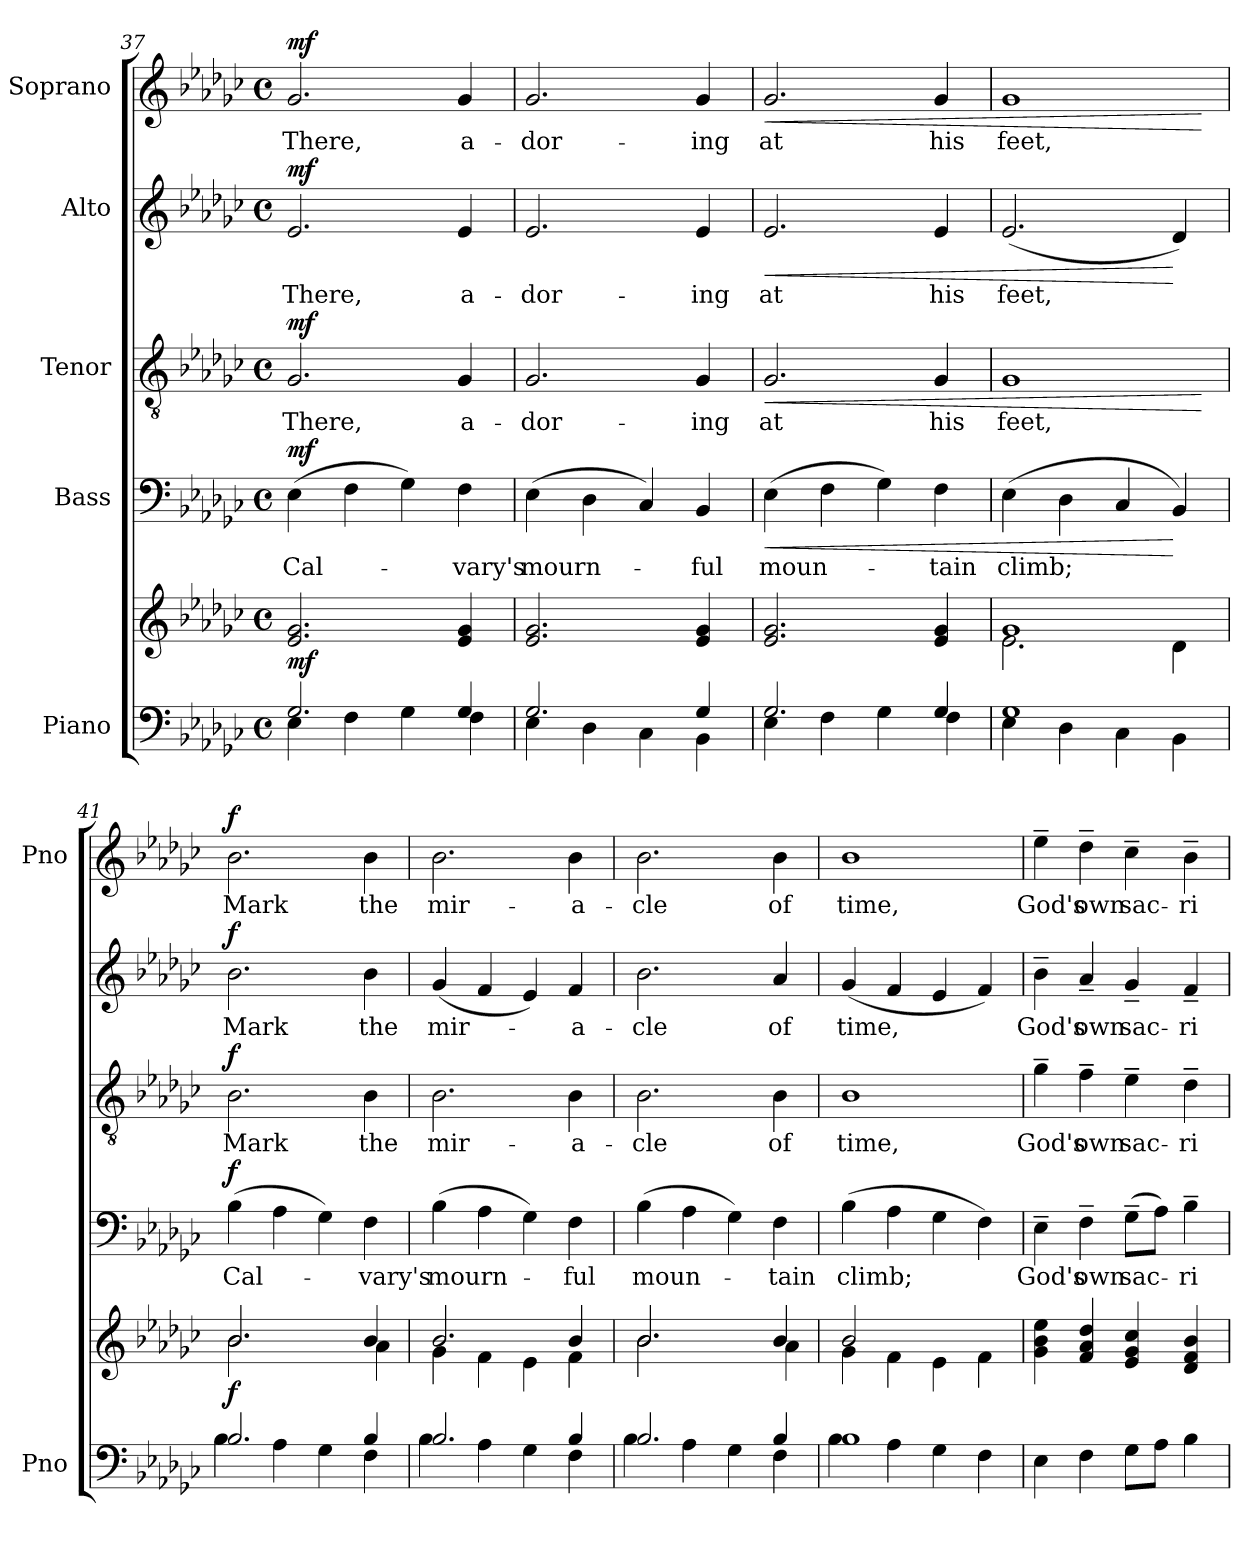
**kern	**kern	**dynam	**kern	**text	**dynam	**kern	**text	**dynam	**kern	**text	**dynam	**kern	**text	**dynam
*part5	*part5	*part5	*part4	*part4	*part4	*part3	*part3	*part3	*part2	*part2	*part2	*part1	*part1	*part1
*staff6	*staff5	*staff5/6	*staff4	*staff4	*staff4	*staff3	*staff3	*staff3	*staff2	*staff2	*staff2	*staff1	*staff1	*staff1
*I"Piano	*	*	*I"Bass	*	*	*I"Tenor	*	*	*I"Alto	*	*	*I"Soprano	*	*
*I'Pno	*	*	*	*	*	*	*	*	*	*	*	*I'Pno	*	*
!!LO:LB:g=z
*clefF4	*clefG2	*	*clefF4	*	*	*clefGv2	*	*	*clefG2	*	*	*clefG2	*	*
*k[b-e-a-d-g-c-]	*k[b-e-a-d-g-c-]	*	*k[b-e-a-d-g-c-]	*	*	*k[b-e-a-d-g-c-]	*	*	*k[b-e-a-d-g-c-]	*	*	*k[b-e-a-d-g-c-]	*	*
*e-:	*e-:	*	*e-:	*	*	*e-:	*	*	*e-:	*	*	*e-:	*	*
*M4/4	*M4/4	*	*M4/4	*	*	*M4/4	*	*	*M4/4	*	*	*M4/4	*	*
*met(c)	*met(c)	*	*met(c)	*	*	*met(c)	*	*	*met(c)	*	*	*met(c)	*	*
=37	=37	=37	=37	=37	=37	=37	=37	=37	=37	=37	=37	=37	=37	=37
*^	*	*	*	*	*	*	*	*	*	*	*	*	*	*
!	!	!	!LO:DY:a=2	!	!	!LO:DY:a	!	!	!LO:DY:a	!	!	!LO:DY:a	!	!	!LO:DY:a
2.G-/	4E-\	2.e-/ 2.g-/	mf	(4E-\	Cal-	mf	2.G-/	There,	mf	2.e-/	There,	mf	2.g-/	There,	mf
.	4F\	.	.	4F\	.	.	.	.	.	.	.	.	.	.	.
.	4G-\	.	.	4G-\)	.	.	.	.	.	.	.	.	.	.	.
4G-/	4F\	4e-/ 4g-/	.	4F\	-vary's	.	4G-/	a-	.	4e-/	a-	.	4g-/	a-	.
=38	=38	=38	=38	=38	=38	=38	=38	=38	=38	=38	=38	=38	=38	=38	=38
2.G-/	4E-\	2.e-/ 2.g-/	.	(4E-\	mourn-	.	2.G-/	-dor-	.	2.e-/	-dor-	.	2.g-/	-dor-	.
.	4D-\	.	.	4D-\	.	.	.	.	.	.	.	.	.	.	.
.	4C-\	.	.	4C-/)	.	.	.	.	.	.	.	.	.	.	.
4G-/	4BB-\	4e-/ 4g-/	.	4BB-/	-ful	.	4G-/	-ing	.	4e-/	-ing	.	4g-/	-ing	.
=39	=39	=39	=39	=39	=39	=39	=39	=39	=39	=39	=39	=39	=39	=39	=39
!	!	!	!	!	!	!LO:HP:b	!	!	!LO:HP:b	!	!	!LO:HP:b	!	!	!LO:HP:b
2.G-/	4E-\	2.e-/ 2.g-/	.	(4E-\	moun-	<	2.G-/	at	<	2.e-/	at	<	2.g-/	at	<
.	4F\	.	.	4F\	.	.	.	.	.	.	.	.	.	.	.
.	4G-\	.	.	4G-\)	.	.	.	.	.	.	.	.	.	.	.
4G-/	4F\	4e-/ 4g-/	.	4F\	-tain	.	4G-/	his	.	4e-/	his	.	4g-/	his	.
=40	=40	=40	=40	=40	=40	=40	=40	=40	=40	=40	=40	=40	=40	=40	=40
*	*	*^	*	*	*	*	*	*	*	*	*	*	*	*	*
1G-	4E-\	1g-	2.e-\	.	(4E-\	climb;	.	1G-	feet,	.	(2.e-/	feet,	.	1g-	feet,	.
.	4D-\	.	.	.	4D-\	.	.	.	.	.	.	.	.	.	.	.
.	4C-\	.	.	.	4C-/	.	.	.	.	.	.	.	.	.	.	.
.	4BB-\	.	4d-\	.	4BB-/)	.	[	.	.	.	4d-/)	.	[	.	.	.
*v	*v	*	*	*	*	*	*	*	*	*	*	*	*	*	*	*
*	*v	*v	*	*	*	*	*	*	*	*	*	*	*	*	*
.	.	.	.	.	.	.	.	[	.	.	.	.	.	[
=41	=41	=41	=41	=41	=41	=41	=41	=41	=41	=41	=41	=41	=41	=41
*^	*^	*	*	*	*	*	*	*	*	*	*	*	*	*
!	!	!	!	!LO:DY:a=2	!	!	!LO:DY:a	!	!	!LO:DY:a	!	!	!LO:DY:a	!	!	!LO:DY:a
2.B-/	4B-\	2.b-/	2.b-\	f	(4B-\	Cal-	f	2.B-\	Mark	f	2.b-\	Mark	f	2.b-\	Mark	f
.	4A-\	.	.	.	4A-\	.	.	.	.	.	.	.	.	.	.	.
.	4G-\	.	.	.	4G-\)	.	.	.	.	.	.	.	.	.	.	.
4B-/	4F\	4b-/	4a-\	.	4F\	-vary's	.	4B-\	the	.	4b-\	the	.	4b-\	the	.
!!LO:PB:g=z
=42	=42	=42	=42	=42	=42	=42	=42	=42	=42	=42	=42	=42	=42	=42	=42	=42
2.B-/	4B-\	2.b-/	4g-\	.	(4B-\	mourn-	.	2.B-\	mir-	.	(4g-/	mir-	.	2.b-\	mir-	.
.	4A-\	.	4f\	.	4A-\	.	.	.	.	.	4f/	.	.	.	.	.
.	4G-\	.	4e-\	.	4G-\)	.	.	.	.	.	4e-/)	.	.	.	.	.
4B-/	4F\	4b-/	4f\	.	4F\	-ful	.	4B-\	-a-	.	4f/	-a-	.	4b-\	-a-	.
=43	=43	=43	=43	=43	=43	=43	=43	=43	=43	=43	=43	=43	=43	=43	=43	=43
2.B-/	4B-\	2.b-/	2.b-\	.	(4B-\	moun-	.	2.B-\	-cle	.	2.b-\	-cle	.	2.b-\	-cle	.
.	4A-\	.	.	.	4A-\	.	.	.	.	.	.	.	.	.	.	.
.	4G-\	.	.	.	4G-\)	.	.	.	.	.	.	.	.	.	.	.
4B-/	4F\	4b-/	4a-\	.	4F\	-tain	.	4B-\	of	.	4a-/	of	.	4b-\	of	.
=44	=44	=44	=44	=44	=44	=44	=44	=44	=44	=44	=44	=44	=44	=44	=44	=44
1B-	4B-\	2b-/	4g-\	.	(4B-\	climb;	.	1B-	time,	.	(4g-/	time,	.	1b-	time,	.
.	4A-\	.	4f\	.	4A-\	.	.	.	.	.	4f/	.	.	.	.	.
.	4G-\	2ryy	4e-\	.	4G-\	.	.	.	.	.	4e-/	.	.	.	.	.
.	4F\	.	4f\	.	4F\)	.	.	.	.	.	4f/)	.	.	.	.	.
*v	*v	*	*	*	*	*	*	*	*	*	*	*	*	*	*	*
*	*v	*v	*	*	*	*	*	*	*	*	*	*	*	*	*
=45	=45	=45	=45	=45	=45	=45	=45	=45	=45	=45	=45	=45	=45	=45
4E-\	4g-\ 4b-\ 4ee-\	.	4E-~>\	God's	.	4g-~>\	God's	.	4b-~>\	God's	.	4ee-~>\	God's	.
4F\	4f/ 4a-/ 4dd-/	.	4F~>\	own	.	4f~>\	own	.	4a-~>/	own	.	4dd-~>\	own	.
8G-\L	4e-/ 4g-/ 4cc-/	.	(8G-~>\L	sac-	.	4e-~>\	sac-	.	4g-~>/	sac-	.	4cc-~>\	sac-	.
8A-\J	.	.	8A-\J)	.	.	.	.	.	.	.	.	.	.	.
4B-\	4d-/ 4f/ 4b-/	.	4B-~>\	-ri-	.	4d-~>\	-ri-	.	4f~>/	-ri-	.	4b-~>\	-ri-	.
=	=	=	=	=	=	=	=	=	=	=	=	=	=	=
*-	*-	*-	*-	*-	*-	*-	*-	*-	*-	*-	*-	*-	*-	*-
